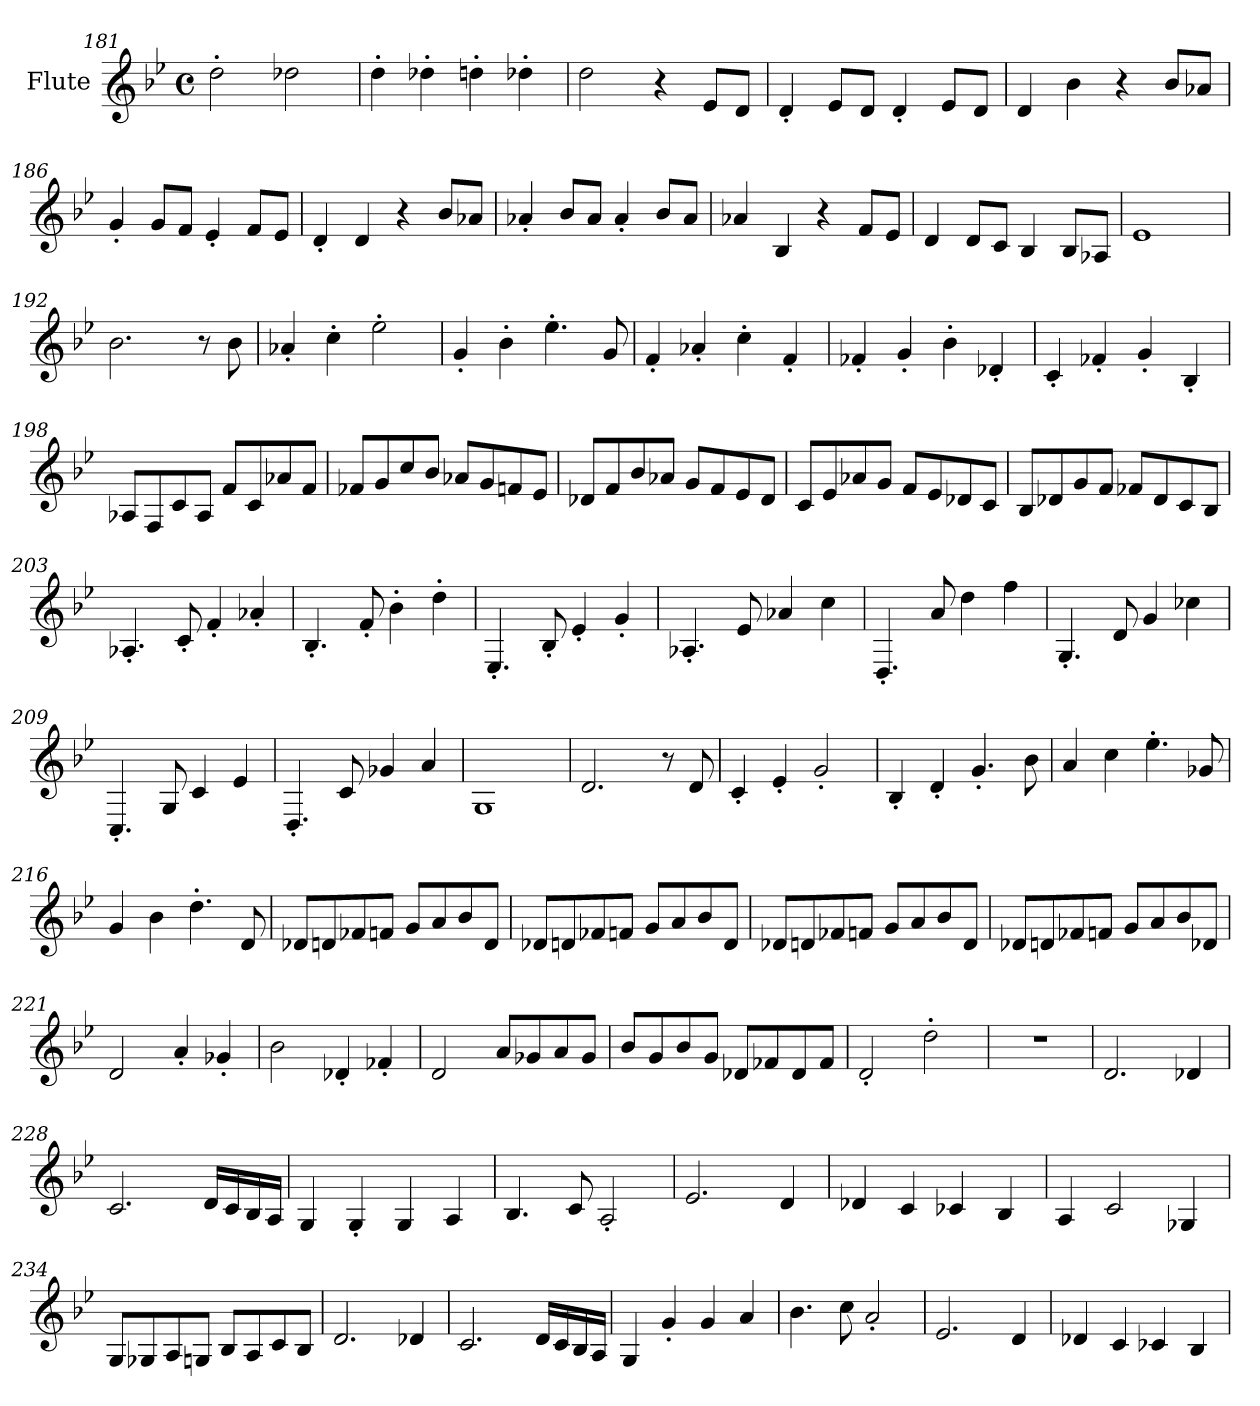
**kern
*part1
*staff1
*I"Flute
*I'Fl.
*clefG2
*k[b-e-]
*M4/4
*met(c)
=181
2dd'\
2dd-X\
!!LO:LB:g=z
=182
4dd'\
4dd-X'\
4ddn'\
4dd-X'\
=183
2dd\
4r
8e-/L
8d/J
=184
4d'/
8e-/L
8d/J
4d'/
8e-/L
8d/J
=185
4d/
4b-\
4r
8b-/L
8a-X/J
=186
4g'/
8g/L
8f/J
4e-'/
8f/L
8e-/J
=187
4d'/
4d/
4r
8b-/L
8a-X/J
!!LO:LB:g=z
=188
4a-X'/
8b-/L
8a-/J
4a-'/
8b-/L
8a-/J
=189
4a-X/
4B-/
4r
8f/L
8e-/J
=190
4d/
8d/L
8c/J
4B-/
8B-/L
8A-X/J
=191
1e-
=192
2.b-\
8r
8b-\
=193
4a-X'/
4cc'\
2ee-'\
=194
4g'/
4b-'\
4.ee-'\
8g/
!!LO:LB:g=z
=195
4f'/
4a-X'/
4cc'\
4f'/
=196
4f-X'/
4g'/
4b-'\
4d-X'/
=197
4c'/
4f-X'/
4g'/
4B-'/
=198
8A-X/L
8F/
8c/
8A-/J
8f/L
8c/
8a-X/
8f/J
=199
8f-X/L
8g/
8cc/
8b-/J
8a-X/L
8g/
8fn/
8e-/J
!!LO:LB:g=z
=200
8d-X/L
8f/
8b-/
8a-X/J
8g/L
8f/
8e-/
8d-/J
=201
8c/L
8e-/
8a-X/
8g/J
8f/L
8e-/
8d-X/
8c/J
=202
8B-/L
8d-X/
8g/
8f/J
8f-X/L
8d-/
8c/
8B-/J
=203
4.A-X'/
8c'/
4f'/
4a-X'/
!!LO:PB:g=z
=204
4.B-'/
8f'/
4b-'\
4dd'\
=205
4.E-'/
8B-'/
4e-'/
4g'/
=206
4.A-X'/
8e-/
4a-X/
4cc\
=207
4.D'/
8a/
4dd\
4ff\
=208
4.G'/
8d/
4g/
4cc-X\
=209
4.C'/
8G/
4c/
4e-/
!!LO:LB:g=z
=210
4.D'/
8c/
4g-X/
4a/
=211
1G
=212
2.d/
8r
8d/
=213
4c'/
4e-'/
2g'/
=214
4B-'/
4d'/
4.g'/
8b-\
=215
4a/
4cc\
4.ee-'\
8g-X/
=216
4g/
4b-\
4.dd'\
8d/
!!LO:LB:g=z
=217
8d-X/L
8dn/
8f-X/
8fn/J
8g/L
8a/
8b-/
8d/J
=218
8d-X/L
8dn/
8f-X/
8fn/J
8g/L
8a/
8b-/
8d/J
=219
8d-X/L
8dn/
8f-X/
8fn/J
8g/L
8a/
8b-/
8d/J
=220
8d-X/L
8dn/
8f-X/
8fn/J
8g/L
8a/
8b-/
8d-X/J
!!LO:LB:g=z
=221
2d/
4a'/
4g-X'/
=222
2b-\
4d-X'/
4f-X'/
=223
2d/
8a/L
8g-X/
8a/
8g-/J
=224
8b-/L
8g/
8b-/
8g/J
8d-X/L
8f-X/
8d-/
8f-/J
=225
2d'/
2dd'\
=226
1r
=227
2.d/
4d-X/
!!LO:LB:g=z
=228
2.c/
16d/LL
16c/
16B-/
16A/JJ
=229
4G/
4G'/
4G/
4A/
=230
4.B-/
8c/
2A'/
=231
2.e-/
4d/
=232
4d-X/
4c/
4c-X/
4B-/
=233
4A/
2c/
4G-X/
!!LO:LB:g=z
=234
8G/L
8G-X/
8A/
8Gn/J
8B-/L
8A/
8c/
8B-/J
=235
2.d/
4d-X/
=236
2.c/
16d/LL
16c/
16B-/
16A/JJ
=237
4G/
4g'/
4g/
4a/
=238
4.b-\
8cc\
2a'/
=239
2.e-/
4d/
!!LO:LB:g=z
=240
4d-X/
4c/
4c-X/
4B-/
=
*-
